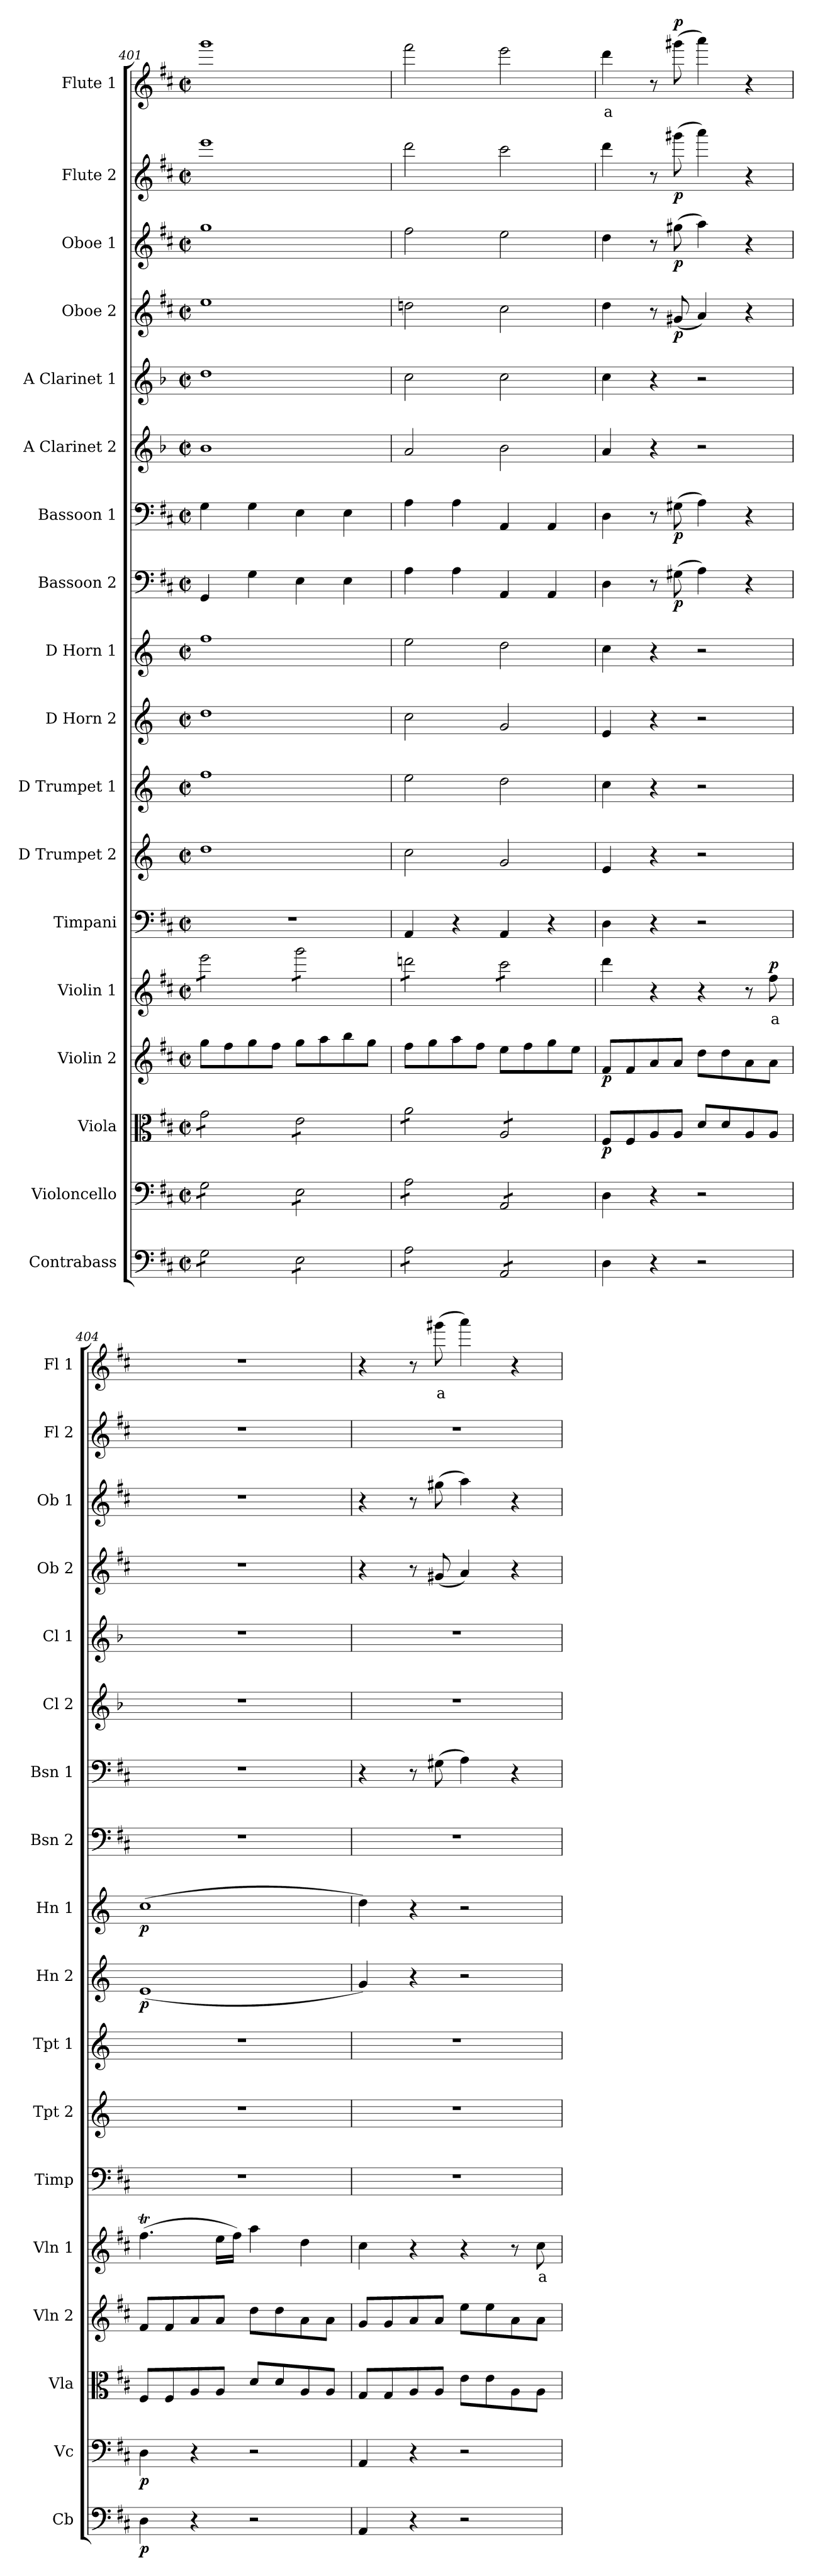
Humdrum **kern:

**kern	**dynam	**kern	**dynam	**kern	**dynam	**kern	**dynam	**kern	**text	**dynam	**kern	**kern	**kern	**kern	**dynam	**kern	**dynam	**kern	**dynam	**kern	**dynam	**kern	**kern	**kern	**dynam	**kern	**dynam	**kern	**dynam	**kern	**text	**dynam
*part18	*part18	*part17	*part17	*part16	*part16	*part15	*part15	*part14	*part14	*part14	*part13	*part12	*part11	*part10	*part10	*part9	*part9	*part8	*part8	*part7	*part7	*part6	*part5	*part4	*part4	*part3	*part3	*part2	*part2	*part1	*part1	*part1
*staff18	*staff18	*staff17	*staff17	*staff16	*staff16	*staff15	*staff15	*staff14	*staff14	*staff14	*staff13	*staff12	*staff11	*staff10	*staff10	*staff9	*staff9	*staff8	*staff8	*staff7	*staff7	*staff6	*staff5	*staff4	*staff4	*staff3	*staff3	*staff2	*staff2	*staff1	*staff1	*staff1
*I"Contrabass	*	*I"Violoncello	*	*I"Viola	*	*I"Violin 2	*	*I"Violin 1	*	*	*I"Timpani	*I"D Trumpet 2	*I"D Trumpet 1	*I"D Horn 2	*	*I"D Horn 1	*	*I"Bassoon 2	*	*I"Bassoon 1	*	*I"A Clarinet 2	*I"A Clarinet 1	*I"Oboe 2	*	*I"Oboe 1	*	*I"Flute 2	*	*I"Flute 1	*	*
*I'Cb	*	*I'Vc	*	*I'Vla	*	*I'Vln 2	*	*I'Vln 1	*	*	*I'Timp	*I'Tpt 2	*I'Tpt 1	*I'Hn 2	*	*I'Hn 1	*	*I'Bsn 2	*	*I'Bsn 1	*	*I'Cl 2	*I'Cl 1	*I'Ob 2	*	*I'Ob 1	*	*I'Fl 2	*	*I'Fl 1	*	*
*clefF4	*	*clefF4	*	*clefC3	*	*clefG2	*	*clefG2	*	*	*clefF4	*clefG2	*clefG2	*clefG2	*	*clefG2	*	*clefF4	*	*clefF4	*	*clefG2	*clefG2	*clefG2	*	*clefG2	*	*clefG2	*	*clefG2	*	*
*ITrd7c12	*	*	*	*	*	*	*	*	*	*	*	*ITrd-1c-2	*ITrd-1c-2	*ITrd6c10	*	*ITrd6c10	*	*	*	*	*	*ITrd2c3	*ITrd2c3	*	*	*	*	*	*	*	*	*
*k[f#c#]	*	*k[f#c#]	*	*k[f#c#]	*	*k[f#c#]	*	*k[f#c#]	*	*	*k[f#c#]	*k[f#c#]	*k[f#c#]	*k[f#c#]	*	*k[f#c#]	*	*k[f#c#]	*	*k[f#c#]	*	*k[f#c#]	*k[f#c#]	*k[f#c#]	*	*k[f#c#]	*	*k[f#c#]	*	*k[f#c#]	*	*
*M2/2	*	*M2/2	*	*M2/2	*	*M2/2	*	*M2/2	*	*	*M2/2	*M2/2	*M2/2	*M2/2	*	*M2/2	*	*M2/2	*	*M2/2	*	*M2/2	*M2/2	*M2/2	*	*M2/2	*	*M2/2	*	*M2/2	*	*
*met(c|)	*	*met(c|)	*	*met(c|)	*	*met(c|)	*	*met(c|)	*	*	*met(c|)	*met(c|)	*met(c|)	*met(c|)	*	*met(c|)	*	*met(c|)	*	*met(c|)	*	*met(c|)	*met(c|)	*met(c|)	*	*met(c|)	*	*met(c|)	*	*met(c|)	*	*
=401	=401	=401	=401	=401	=401	=401	=401	=401	=401	=401	=401	=401	=401	=401	=401	=401	=401	=401	=401	=401	=401	=401	=401	=401	=401	=401	=401	=401	=401	=401	=401	=401
*tremolo	*	*	*	*	*	*	*	*	*	*	*	*	*	*	*	*	*	*	*	*	*	*	*	*	*	*	*	*	*	*	*	*
*	*	*tremolo	*	*	*	*	*	*	*	*	*	*	*	*	*	*	*	*	*	*	*	*	*	*	*	*	*	*	*	*	*	*
*	*	*	*	*tremolo	*	*	*	*	*	*	*	*	*	*	*	*	*	*	*	*	*	*	*	*	*	*	*	*	*	*	*	*
*	*	*	*	*	*	*	*	*tremolo	*	*	*	*	*	*	*	*	*	*	*	*	*	*	*	*	*	*	*	*	*	*	*	*
8GG\L	.	8G\L	.	8g\L	.	8gg\L	.	8eee\L	.	.	1r	1ee	1gg	1e	.	1g	.	4GG/	.	4G\	.	1g	1b	1ee	.	1gg	.	1eee	.	1ggg	.	.
8GG\	.	8G\	.	8g\	.	8ff#\	.	8eee\	.	.	.	.	.	.	.	.	.	.	.	.	.	.	.	.	.	.	.	.	.	.	.	.
8GG\	.	8G\	.	8g\	.	8gg\	.	8eee\	.	.	.	.	.	.	.	.	.	4G\	.	4G\	.	.	.	.	.	.	.	.	.	.	.	.
8GG\J	.	8G\J	.	8g\J	.	8ff#\J	.	8eee\J	.	.	.	.	.	.	.	.	.	.	.	.	.	.	.	.	.	.	.	.	.	.	.	.
8EE\L	.	8E\L	.	8e\L	.	8gg\L	.	8ggg\L	.	.	.	.	.	.	.	.	.	4E\	.	4E\	.	.	.	.	.	.	.	.	.	.	.	.
8EE\	.	8E\	.	8e\	.	8aa\	.	8ggg\	.	.	.	.	.	.	.	.	.	.	.	.	.	.	.	.	.	.	.	.	.	.	.	.
8EE\	.	8E\	.	8e\	.	8bb\	.	8ggg\	.	.	.	.	.	.	.	.	.	4E\	.	4E\	.	.	.	.	.	.	.	.	.	.	.	.
8EE\J	.	8E\J	.	8e\J	.	8gg\J	.	8ggg\J	.	.	.	.	.	.	.	.	.	.	.	.	.	.	.	.	.	.	.	.	.	.	.	.
=402	=402	=402	=402	=402	=402	=402	=402	=402	=402	=402	=402	=402	=402	=402	=402	=402	=402	=402	=402	=402	=402	=402	=402	=402	=402	=402	=402	=402	=402	=402	=402	=402
8AA\L	.	8A\L	.	8a\L	.	8ff#\L	.	8dddn\L	.	.	4AA/	2dd\	2ff#\	2d\	.	2f#\	.	4A\	.	4A\	.	2f#/	2a\	2ddn\	.	2ff#\	.	2ddd\	.	2fff#\	.	.
8AA\	.	8A\	.	8a\	.	8gg\	.	8dddn\	.	.	.	.	.	.	.	.	.	.	.	.	.	.	.	.	.	.	.	.	.	.	.	.
8AA\	.	8A\	.	8a\	.	8aa\	.	8dddn\	.	.	4r	.	.	.	.	.	.	4A\	.	4A\	.	.	.	.	.	.	.	.	.	.	.	.
8AA\J	.	8A\J	.	8a\J	.	8ff#\J	.	8dddn\J	.	.	.	.	.	.	.	.	.	.	.	.	.	.	.	.	.	.	.	.	.	.	.	.
8AAA/L	.	8AA/L	.	8A/L	.	8ee\L	.	8ccc#\L	.	.	4AA/	2a/	2ee\	2A/	.	2e\	.	4AA/	.	4AA/	.	2g\	2a\	2cc#\	.	2ee\	.	2ccc#\	.	2eee\	.	.
8AAA/	.	8AA/	.	8A/	.	8ff#\	.	8ccc#\	.	.	.	.	.	.	.	.	.	.	.	.	.	.	.	.	.	.	.	.	.	.	.	.
8AAA/	.	8AA/	.	8A/	.	8gg\	.	8ccc#\	.	.	4r	.	.	.	.	.	.	4AA/	.	4AA/	.	.	.	.	.	.	.	.	.	.	.	.
8AAA/J	.	8AA/J	.	8A/J	.	8ee\J	.	8ccc#\J	.	.	.	.	.	.	.	.	.	.	.	.	.	.	.	.	.	.	.	.	.	.	.	.
*	*	*	*	*	*	*	*	*Xtremolo	*	*	*	*	*	*	*	*	*	*	*	*	*	*	*	*	*	*	*	*	*	*	*	*
*	*	*	*	*Xtremolo	*	*	*	*	*	*	*	*	*	*	*	*	*	*	*	*	*	*	*	*	*	*	*	*	*	*	*	*
*	*	*Xtremolo	*	*	*	*	*	*	*	*	*	*	*	*	*	*	*	*	*	*	*	*	*	*	*	*	*	*	*	*	*	*
*Xtremolo	*	*	*	*	*	*	*	*	*	*	*	*	*	*	*	*	*	*	*	*	*	*	*	*	*	*	*	*	*	*	*	*
!!LO:PB:g=z
=403	=403	=403	=403	=403	=403	=403	=403	=403	=403	=403	=403	=403	=403	=403	=403	=403	=403	=403	=403	=403	=403	=403	=403	=403	=403	=403	=403	=403	=403	=403	=403	=403
!	!	!	!	!	!LO:DY:b	!	!LO:DY:b	!	!	!	!	!	!	!	!	!	!	!	!	!	!	!	!	!	!	!	!	!	!	!	!LO:LY:b:color=#FF0000	!
4DD\	.	4D\	.	8F#/L	p	8f#/L	p	4ddd\	.	.	4D\	4f#/	4dd\	4F#/	.	4d\	.	4D\	.	4D\	.	4f#/	4a\	4dd\	.	4dd\	.	4ddd\	.	4ddd\	a	.
.	.	.	.	8F#/	.	8f#/	.	.	.	.	.	.	.	.	.	.	.	.	.	.	.	.	.	.	.	.	.	.	.	.	.	.
4r	.	4r	.	8A/	.	8a/	.	4r	.	.	4r	4r	4r	4r	.	4r	.	8r	.	8r	.	4r	4r	8r	.	8r	.	8r	.	8r	.	.
!	!	!	!	!	!	!	!	!	!	!	!	!	!	!	!	!	!	!	!LO:DY:b	!	!LO:DY:b	!	!	!	!LO:DY:b	!	!LO:DY:b	!	!LO:DY:b	!	!	!LO:DY:b
.	.	.	.	8A/J	.	8a/J	.	.	.	.	.	.	.	.	.	.	.	(8G#X\	p	(8G#X\	p	.	.	(8g#X/	p	(8gg#X\	p	(8ggg#X\	p	(8ggg#X\	.	p
2r	.	2r	.	8d/L	.	8dd\L	.	4r	.	.	2r	2r	2r	2r	.	2r	.	4A\)	.	4A\)	.	2r	2r	4a/)	.	4aa\)	.	4aaa\)	.	4aaa\)	.	.
.	.	.	.	8d/	.	8dd\	.	.	.	.	.	.	.	.	.	.	.	.	.	.	.	.	.	.	.	.	.	.	.	.	.	.
.	.	.	.	8A/	.	8a\	.	8r	.	.	.	.	.	.	.	.	.	4r	.	4r	.	.	.	4r	.	4r	.	4r	.	4r	.	.
!	!	!	!	!	!	!	!	!	!LO:LY:b:color=#FF0000	!LO:DY:b	!	!	!	!	!	!	!	!	!	!	!	!	!	!	!	!	!	!	!	!	!	!
.	.	.	.	8A/J	.	8a\J	.	8ff#\	a	p	.	.	.	.	.	.	.	.	.	.	.	.	.	.	.	.	.	.	.	.	.	.
=404	=404	=404	=404	=404	=404	=404	=404	=404	=404	=404	=404	=404	=404	=404	=404	=404	=404	=404	=404	=404	=404	=404	=404	=404	=404	=404	=404	=404	=404	=404	=404	=404
!	!LO:DY:b	!	!LO:DY:b	!	!	!	!	!	!	!	!	!	!	!	!LO:DY:b	!	!LO:DY:b	!	!	!	!	!	!	!	!	!	!	!	!	!	!	!
4DD\	p	4D\	p	8F#/L	.	8f#/L	.	(4.ff#t\	.	.	1r	1r	1r	(1F#	p	(1d	p	1r	.	1r	.	1r	1r	1r	.	1r	.	1r	.	1r	.	.
.	.	.	.	8F#/	.	8f#/	.	.	.	.	.	.	.	.	.	.	.	.	.	.	.	.	.	.	.	.	.	.	.	.	.	.
4r	.	4r	.	8A/	.	8a/	.	.	.	.	.	.	.	.	.	.	.	.	.	.	.	.	.	.	.	.	.	.	.	.	.	.
.	.	.	.	8A/J	.	8a/J	.	16ee\LL	.	.	.	.	.	.	.	.	.	.	.	.	.	.	.	.	.	.	.	.	.	.	.	.
.	.	.	.	.	.	.	.	16ff#\JJ)	.	.	.	.	.	.	.	.	.	.	.	.	.	.	.	.	.	.	.	.	.	.	.	.
2r	.	2r	.	8d/L	.	8dd\L	.	4aa\	.	.	.	.	.	.	.	.	.	.	.	.	.	.	.	.	.	.	.	.	.	.	.	.
.	.	.	.	8d/	.	8dd\	.	.	.	.	.	.	.	.	.	.	.	.	.	.	.	.	.	.	.	.	.	.	.	.	.	.
.	.	.	.	8A/	.	8a\	.	4dd\	.	.	.	.	.	.	.	.	.	.	.	.	.	.	.	.	.	.	.	.	.	.	.	.
.	.	.	.	8A/J	.	8a\J	.	.	.	.	.	.	.	.	.	.	.	.	.	.	.	.	.	.	.	.	.	.	.	.	.	.
=405	=405	=405	=405	=405	=405	=405	=405	=405	=405	=405	=405	=405	=405	=405	=405	=405	=405	=405	=405	=405	=405	=405	=405	=405	=405	=405	=405	=405	=405	=405	=405	=405
4AAA/	.	4AA/	.	8G/L	.	8g/L	.	4cc#\	.	.	1r	1r	1r	4A/)	.	4e\)	.	1r	.	4r	.	1r	1r	4r	.	4r	.	1r	.	4r	.	.
.	.	.	.	8G/	.	8g/	.	.	.	.	.	.	.	.	.	.	.	.	.	.	.	.	.	.	.	.	.	.	.	.	.	.
4r	.	4r	.	8A/	.	8a/	.	4r	.	.	.	.	.	4r	.	4r	.	.	.	8r	.	.	.	8r	.	8r	.	.	.	8r	.	.
!	!	!	!	!	!	!	!	!	!	!	!	!	!	!	!	!	!	!	!	!	!	!	!	!	!	!	!	!	!	!	!LO:LY:b:color=#FF0000	!
.	.	.	.	8A/J	.	8a/J	.	.	.	.	.	.	.	.	.	.	.	.	.	(8G#X\	.	.	.	(8g#X/	.	(8gg#X\	.	.	.	(8ggg#X\	a	.
2r	.	2r	.	8e\L	.	8ee\L	.	4r	.	.	.	.	.	2r	.	2r	.	.	.	4A\)	.	.	.	4a/)	.	4aa\)	.	.	.	4aaa\)	.	.
.	.	.	.	8e\	.	8ee\	.	.	.	.	.	.	.	.	.	.	.	.	.	.	.	.	.	.	.	.	.	.	.	.	.	.
.	.	.	.	8A\	.	8a\	.	8r	.	.	.	.	.	.	.	.	.	.	.	4r	.	.	.	4r	.	4r	.	.	.	4r	.	.
!	!	!	!	!	!	!	!	!	!LO:LY:b:color=#FF0000	!	!	!	!	!	!	!	!	!	!	!	!	!	!	!	!	!	!	!	!	!	!	!
.	.	.	.	8A\J	.	8a\J	.	8cc#\	a	.	.	.	.	.	.	.	.	.	.	.	.	.	.	.	.	.	.	.	.	.	.	.
=	=	=	=	=	=	=	=	=	=	=	=	=	=	=	=	=	=	=	=	=	=	=	=	=	=	=	=	=	=	=	=	=
*-	*-	*-	*-	*-	*-	*-	*-	*-	*-	*-	*-	*-	*-	*-	*-	*-	*-	*-	*-	*-	*-	*-	*-	*-	*-	*-	*-	*-	*-	*-	*-	*-
